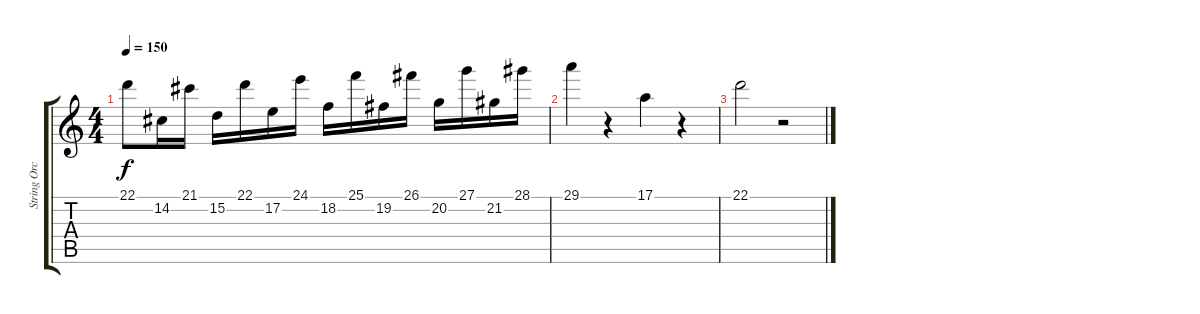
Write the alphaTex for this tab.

\track ("String Orchestra" "String Orc") {instrument tremolostrings}
\staff {score tabs}
\tuning (E4 B3 G3 D3 A2 E2) {hide}
\ts (4 4)
\tempo 150
\clef g2
\ks c
22.1.8{dy f} 14.2.16 21.1.16 15.2.16 22.1.16 17.2.16 24.1.16 18.2.16 25.1.16 19.2.16 26.1.16 20.2.16 27.1.16 21.2.16 28.1.16 |
29.1.4 r.4 17.1.4 r.4 |
22.1.2 r.2
